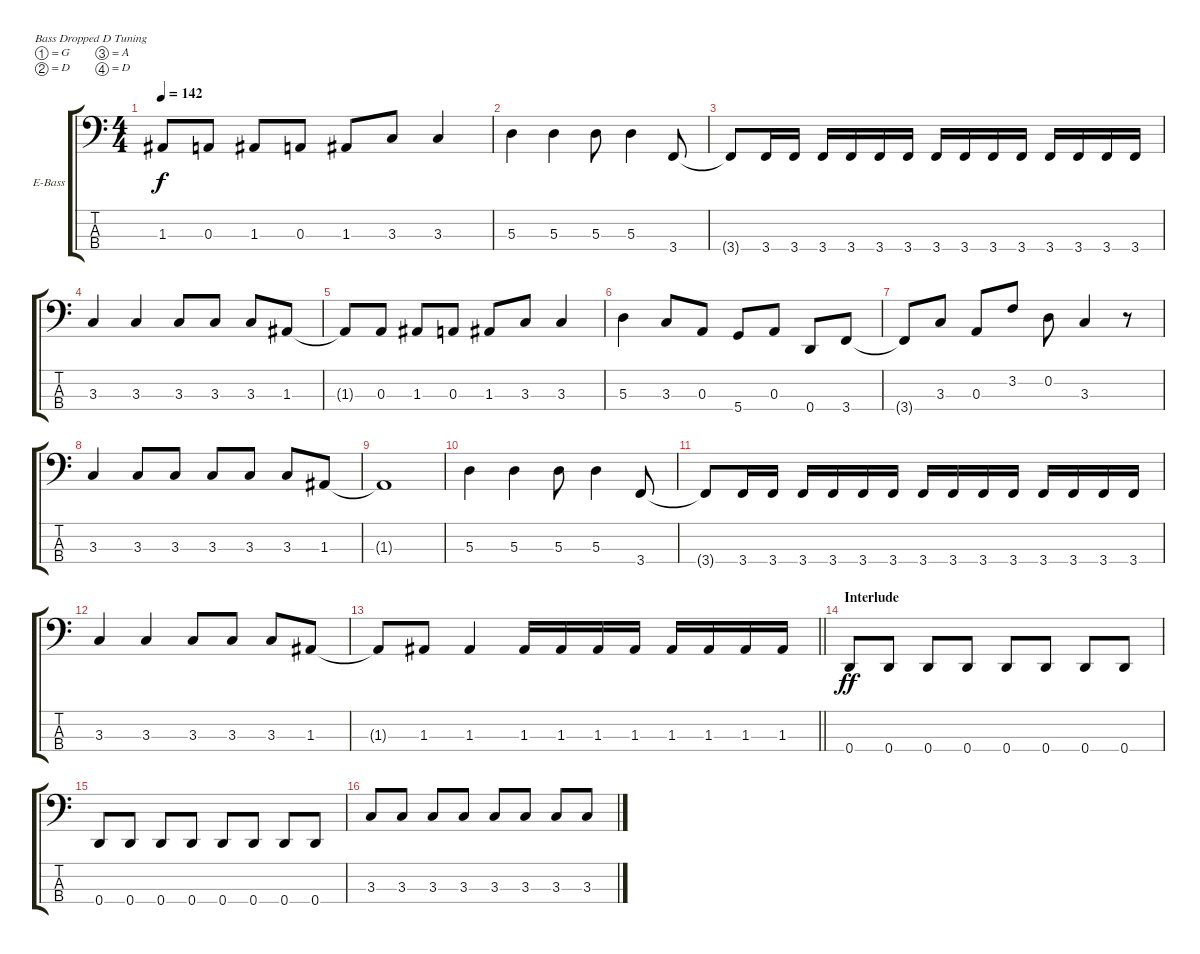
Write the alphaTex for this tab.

\bracketExtendMode groupsimilarinstruments
\firstSystemTrackNameOrientation horizontal
\otherSystemsTrackNameOrientation horizontal
\track ("Electric Bass" "E-Bass") {instrument electricbasspick}
\staff {score tabs}
\tuning (G2 D2 A1 D1)
\ts (4 4)
\tempo 142
\clef f4
\ks c
1.3{t}.8{dy f} 0.3.8 1.3.8 0.3.8 1.3.8 3.3.8 3.3.4 |
5.3.4 5.3.4 5.3.8 5.3.4 3.4.8 |
3.4{t}.8 3.4.16 3.4.16 3.4.16 3.4.16 3.4.16 3.4.16 3.4.16 3.4.16 3.4.16 3.4.16 3.4.16 3.4.16 3.4.16 3.4.16 |
3.3.4 3.3.4 3.3.8 3.3.8 3.3.8 1.3.8 |
1.3{t}.8 0.3.8 1.3.8 0.3.8 1.3.8 3.3.8 3.3.4 |
5.3.4 3.3.8 0.3.8 5.4.8 0.3.8 0.4.8 3.4.8 |
3.4{t}.8 3.3.8 0.3.8 3.2.8 0.2.8 3.3.4 r.8 |
3.3.4 3.3.8 3.3.8 3.3.8 3.3.8 3.3.8 1.3.8 |
1.3{t}.1 |
5.3.4 5.3.4 5.3.8 5.3.4 3.4.8 |
3.4{t}.8 3.4.16 3.4.16 3.4.16 3.4.16 3.4.16 3.4.16 3.4.16 3.4.16 3.4.16 3.4.16 3.4.16 3.4.16 3.4.16 3.4.16 |
3.3.4 3.3.4 3.3.8 3.3.8 3.3.8 1.3.8 |
\barLineRight lightlight
1.3{t}.8 1.3.8 1.3.4 1.3.16 1.3.16 1.3.16 1.3.16 1.3.16 1.3.16 1.3.16 1.3.16 |
\section ("" "Interlude")
\tempo (150 hide)
0.4.8{dy ff} 0.4.8 0.4.8 0.4.8 0.4.8 0.4.8 0.4.8 0.4.8 |
0.4.8 0.4.8 0.4.8 0.4.8 0.4.8 0.4.8 0.4.8 0.4.8 |
3.3.8 3.3.8 3.3.8 3.3.8 3.3.8 3.3.8 3.3.8 3.3.8
